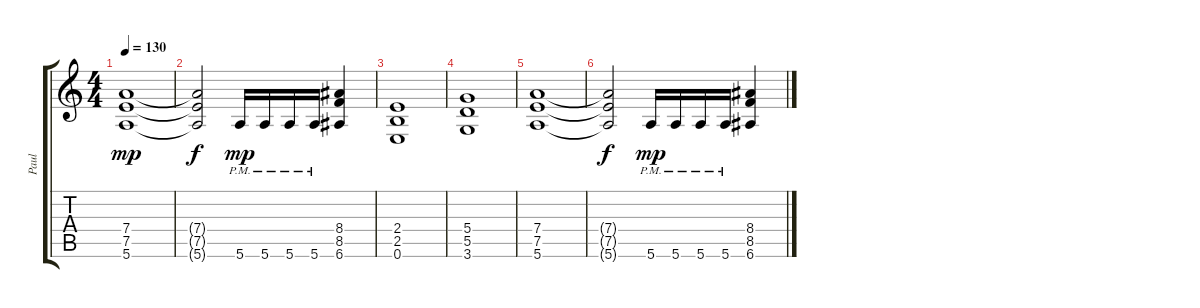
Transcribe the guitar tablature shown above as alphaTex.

\track ("Paul" "Paul") {instrument distortionguitar}
\staff {score tabs}
\tuning (E4 B3 G3 D3 A2 E2) {hide}
\ts (4 4)
\tempo 130
\clef g2
\ks c
(7.4 7.5 5.6).1{dy mp} |
(7.4{t} 7.5{t} 5.6{t}).2{dy f} 5.6{pm}.16{dy mp} 5.6{pm}.16 5.6{pm}.16 5.6{pm}.16 (8.4 8.5 6.6).4 |
(2.4 2.5 0.6).1 |
(5.4 5.5 3.6).1 |
(7.4 7.5 5.6).1 |
(7.4{t} 7.5{t} 5.6{t}).2{dy f} 5.6{pm}.16{dy mp} 5.6{pm}.16 5.6{pm}.16 5.6{pm}.16 (8.4 8.5 6.6).4
